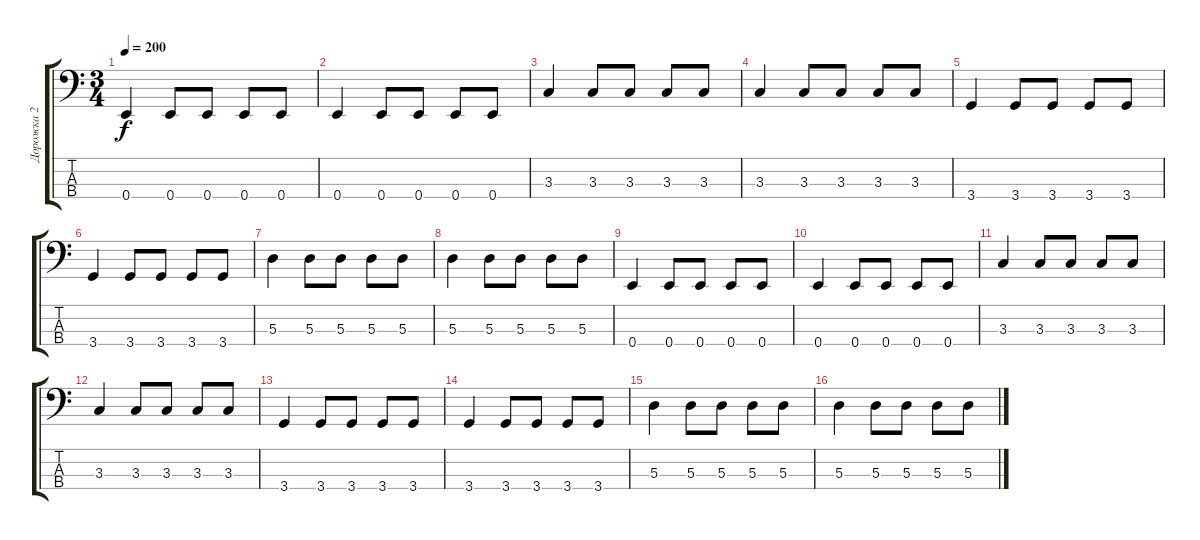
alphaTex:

\track ("Дорожка 2" "Дорожка 2") {instrument electricbasspick}
\staff {score tabs}
\tuning (G2 D2 A1 E1) {hide}
\ts (3 4)
\tempo 200
\clef f4
\ks c
0.4.4{dy f} 0.4.8 0.4.8 0.4.8 0.4.8 |
0.4.4 0.4.8 0.4.8 0.4.8 0.4.8 |
3.3.4 3.3.8 3.3.8 3.3.8 3.3.8 |
3.3.4 3.3.8 3.3.8 3.3.8 3.3.8 |
3.4.4 3.4.8 3.4.8 3.4.8 3.4.8 |
3.4.4 3.4.8 3.4.8 3.4.8 3.4.8 |
5.3.4 5.3.8 5.3.8 5.3.8 5.3.8 |
5.3.4 5.3.8 5.3.8 5.3.8 5.3.8 |
0.4.4 0.4.8 0.4.8 0.4.8 0.4.8 |
0.4.4 0.4.8 0.4.8 0.4.8 0.4.8 |
3.3.4 3.3.8 3.3.8 3.3.8 3.3.8 |
3.3.4 3.3.8 3.3.8 3.3.8 3.3.8 |
3.4.4 3.4.8 3.4.8 3.4.8 3.4.8 |
3.4.4 3.4.8 3.4.8 3.4.8 3.4.8 |
5.3.4 5.3.8 5.3.8 5.3.8 5.3.8 |
5.3.4 5.3.8 5.3.8 5.3.8 5.3.8
